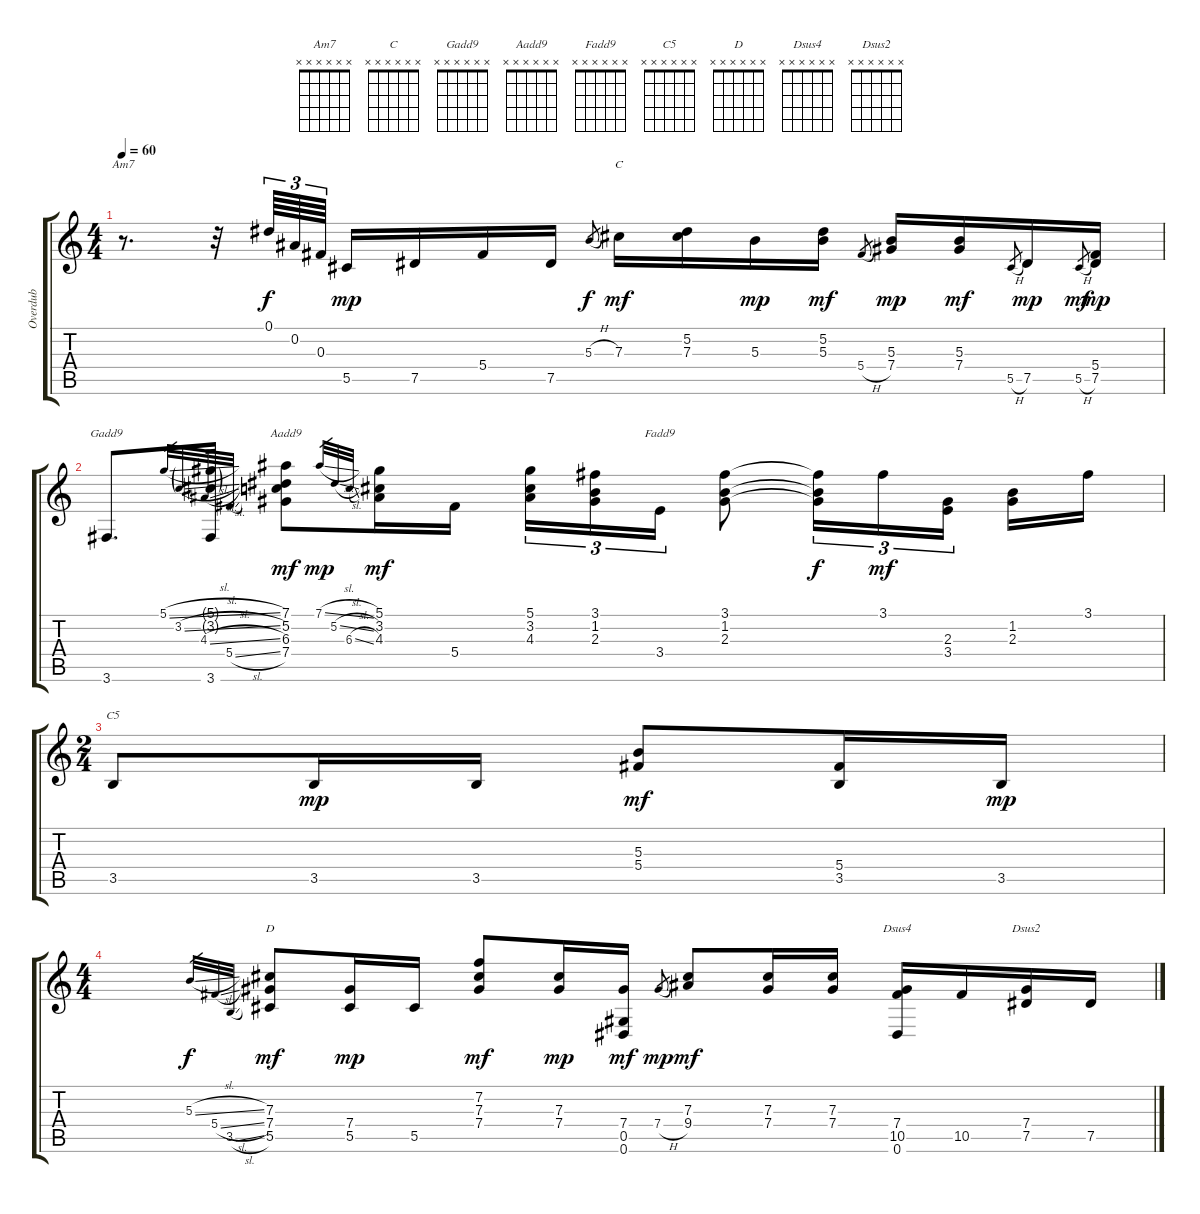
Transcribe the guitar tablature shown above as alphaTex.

\track ("Overdub" "Overdub") {instrument fretlessbass}
\staff {score tabs}
\tuning (Eb4 Bb3 Gb3 Db3 Ab2 Eb2) {hide}
\chord ("Am7" x x x x x x)
\chord ("C" x x x x x x)
\chord ("Gadd9" x x x x x x)
\chord ("Aadd9" x x x x x x)
\chord ("Fadd9" x x x x x x)
\chord ("C5" x x x x x x)
\chord ("D" x x x x x x)
\chord ("Dsus4" x x x x x x)
\chord ("Dsus2" x x x x x x)
\ts (4 4)
\tempo 60
\clef g2
\ks c
r.8{d ch "Am7" dy mp} r.32 0.1.64{tu (3 2) dy f} 0.2.64{tu (3 2)} 0.3.64{tu (3 2)} 5.5.16{dy mp} 7.5.16 5.4.16 7.5.16 5.3{h}.8{gr dy f} 7.3.16{ch "C" dy mf} (5.2 7.3).16 5.3.16{dy mp} (5.2 5.3).16{dy mf} 5.4{h}.8{gr} (5.3 7.4).16{dy mp} (5.3 7.4).16{dy mf} 5.5{h}.8{gr} 7.5.16{dy mp} 5.5{h}.8{gr dy mf} (5.4 7.5).16{dy mp} |
3.6.8{d ch "Gadd9"} (5.1{g} 3.2{g} 3.6).16 5.1{sl}.32{gr} 3.2{sl}.32{gr} 4.3{sl}.32{gr} 5.4{sl}.32{gr} (7.1 5.2 6.3 7.4).8{ch "Aadd9" dy mf} 7.1{sl}.32{gr dy mp} 5.2{sl}.32{gr} 6.3{sl}.32{gr} (5.1 3.2 4.3).16{dy mf} 5.4.16 (5.1 3.2 4.3).16{tu (3 2)} (3.1 1.2 2.3).16{tu (3 2)} 3.4.16{tu (3 2) ch "Fadd9"} (3.1 1.2 2.3).8 (3.1{t} 1.2{t} 2.3{t}).16{tu (3 2) dy f} 3.1.16{tu (3 2) dy mf} (2.3 3.4).16{tu (3 2)} (1.2 2.3).16 3.1.16 |
\ts (2 4)
3.5.8{ch "C5"} 3.5.16{dy mp} 3.5.16 (5.3 5.4).8{dy mf} (5.4 3.5).16 3.5.16{dy mp} |
\ts (4 4)
5.3{sl}.32{gr dy f} 5.4{sl}.32{gr} 3.5{sl}.32{gr} (7.3 7.4 5.5).8{ch "D" dy mf} (7.4 5.5).16{dy mp} 5.5.16 (7.2 7.3 7.4).8{dy mf} (7.3 7.4).16{dy mp} (7.4 0.5 0.6).16{dy mf} 7.4{h}.8{gr dy mp} (7.3 9.4).8{dy mf} (7.3 7.4).16 (7.3 7.4).16 (7.4 10.5 0.6).16{ch "Dsus4"} 10.5.16 (7.4 7.5).16{ch "Dsus2"} 7.5.16
